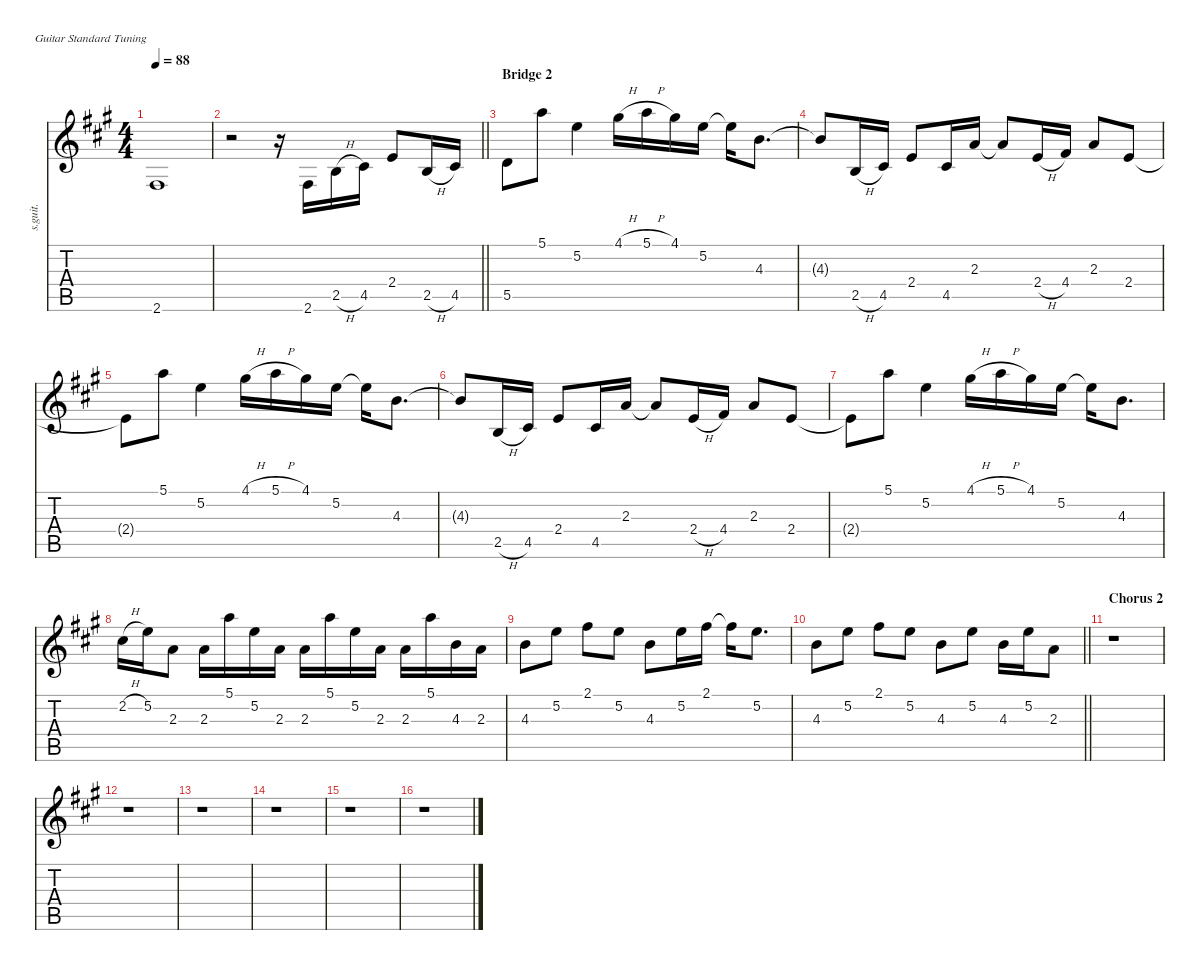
\defaultSystemsLayout 4
\hideDynamics
\bracketExtendMode nobrackets
\otherSystemsTrackNameOrientation horizontal
\track ("Acoustic Lead Guitar" "s.guit.") {defaultSystemsLayout 32 instrument acousticguitarsteel}
\staff {score tabs}
\tuning (E4 B3 G3 D3 A2 E2)
\ts (4 4)
\tempo 88
\clef g2
\ks f#minor
2.6{acc #}.1{dy f beam Up} |
\barLineRight lightlight
r.2{beam Down} r.16{beam Down} 2.6{acc #}.16{beam Up} 2.5{h acc forcenatural}.16{beam Up} 4.5{acc #}.16{beam Up} 2.4{acc forcenatural}.8{beam Up} 2.5{h acc forcenatural}.16{beam Up} 4.5{acc #}.16{beam Up} |
\section ("" "Bridge 2")
5.5{acc forcenatural}.8{beam Down} 5.1{acc forcenatural}.8{beam Down} 5.2{acc forcenatural}.4{beam Down} 4.1{h acc #}.16{beam Down} 5.1{h acc forcenatural}.16{beam Down} 4.1{acc #}.16{beam Down} 5.2{acc forcenatural}.16{beam Down} 5.2{t acc forcenatural}.16{beam Down} 4.3{acc forcenatural}.8{d beam Down} |
4.3{t acc forcenatural}.8{beam Up} 2.5{h acc forcenatural}.16{beam Up} 4.5{acc #}.16{beam Up} 2.4{acc forcenatural}.8{beam Up} 4.5{acc #}.16{beam Up} 2.3{acc forcenatural}.16{beam Up} 2.3{t acc forcenatural}.8{beam Up} 2.4{h acc forcenatural}.16{beam Up} 4.4{acc #}.16{beam Up} 2.3{acc forcenatural}.8{beam Up} 2.4{acc forcenatural}.8{beam Up} |
2.4{t acc forcenatural}.8{beam Down} 5.1{acc forcenatural}.8{beam Down} 5.2{acc forcenatural}.4{beam Down} 4.1{h acc #}.16{beam Down} 5.1{h acc forcenatural}.16{beam Down} 4.1{acc #}.16{beam Down} 5.2{acc forcenatural}.16{beam Down} 5.2{t acc forcenatural}.16{beam Down} 4.3{acc forcenatural}.8{d beam Down} |
4.3{t acc forcenatural}.8{beam Up} 2.5{h acc forcenatural}.16{beam Up} 4.5{acc #}.16{beam Up} 2.4{acc forcenatural}.8{beam Up} 4.5{acc #}.16{beam Up} 2.3{acc forcenatural}.16{beam Up} 2.3{t acc forcenatural}.8{beam Up} 2.4{h acc forcenatural}.16{beam Up} 4.4{acc #}.16{beam Up} 2.3{acc forcenatural}.8{beam Up} 2.4{acc forcenatural}.8{beam Up} |
2.4{t acc forcenatural}.8{beam Down} 5.1{acc forcenatural}.8{beam Down} 5.2{acc forcenatural}.4{beam Down} 4.1{h acc #}.16{beam Down} 5.1{h acc forcenatural}.16{beam Down} 4.1{acc #}.16{beam Down} 5.2{acc forcenatural}.16{beam Down} 5.2{t acc forcenatural}.16{beam Down} 4.3{acc forcenatural}.8{d beam Down} |
2.2{h acc #}.16{beam Down} 5.2{acc forcenatural}.16{beam Down} 2.3{acc forcenatural}.8{beam Down} 2.3{acc forcenatural}.16{beam Down} 5.1{acc forcenatural}.16{beam Down} 5.2{acc forcenatural}.16{beam Down} 2.3{acc forcenatural}.16{beam Down} 2.3{acc forcenatural}.16{beam Down} 5.1{acc forcenatural}.16{beam Down} 5.2{acc forcenatural}.16{beam Down} 2.3{acc forcenatural}.16{beam Down} 2.3{acc forcenatural}.16{beam Down} 5.1{acc forcenatural}.16{beam Down} 4.3{acc forcenatural}.16{beam Down} 2.3{acc forcenatural}.16{beam Down} |
4.3{acc forcenatural}.8{beam Down} 5.2{acc forcenatural}.8{beam Down} 2.1{acc #}.8{beam Down} 5.2{acc forcenatural}.8{beam Down} 4.3{acc forcenatural}.8{beam Down} 5.2{acc forcenatural}.16{beam Down} 2.1{acc #}.16{beam Down} 2.1{t acc #}.16{beam Down} 5.2{acc forcenatural}.8{d beam Down} |
\barLineRight lightlight
4.3{acc forcenatural}.8{beam Down} 5.2{acc forcenatural}.8{beam Down} 2.1{acc #}.8{beam Down} 5.2{acc forcenatural}.8{beam Down} 4.3{acc forcenatural}.8{beam Down} 5.2{acc forcenatural}.8{beam Down} 4.3{acc forcenatural}.16{beam Down} 5.2{acc forcenatural}.16{beam Down} 2.3{acc forcenatural}.8{beam Down} |
\section ("" "Chorus 2")
r.1{beam Down} |
r.1{beam Down} |
r.1{beam Down} |
r.1{beam Down} |
r.1{beam Down} |
r.1{beam Down}
